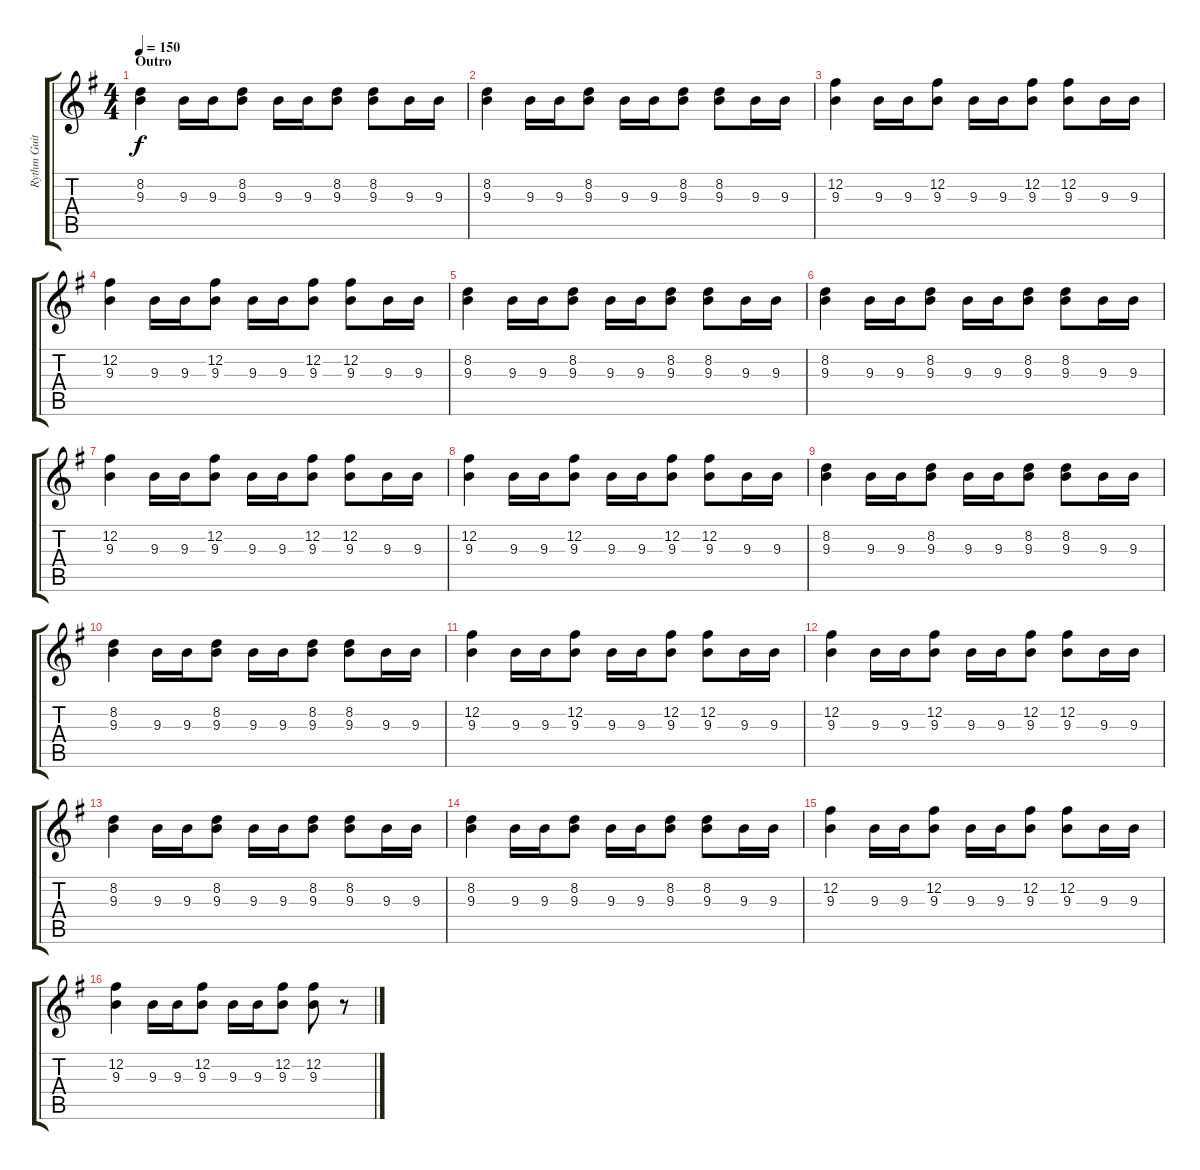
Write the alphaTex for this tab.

\track ("Rythm Guitar 2" "Rythm Guit") {instrument distortionguitar}
\staff {score tabs}
\tuning (B3 Gb3 D3 A2 E2 B1) {hide}
\ts (4 4)
\section ("" "Outro")
\tempo 150
\clef g2
\ks g
(8.2 9.3).4{dy f} 9.3.16 9.3.16 (8.2 9.3).8 9.3.16 9.3.16 (8.2 9.3).8 (8.2 9.3).8 9.3.16 9.3.16 |
(8.2 9.3).4 9.3.16 9.3.16 (8.2 9.3).8 9.3.16 9.3.16 (8.2 9.3).8 (8.2 9.3).8 9.3.16 9.3.16 |
(12.2 9.3).4 9.3.16 9.3.16 (12.2 9.3).8 9.3.16 9.3.16 (12.2 9.3).8 (12.2 9.3).8 9.3.16 9.3.16 |
(12.2 9.3).4 9.3.16 9.3.16 (12.2 9.3).8 9.3.16 9.3.16 (12.2 9.3).8 (12.2 9.3).8 9.3.16 9.3.16 |
(8.2 9.3).4 9.3.16 9.3.16 (8.2 9.3).8 9.3.16 9.3.16 (8.2 9.3).8 (8.2 9.3).8 9.3.16 9.3.16 |
(8.2 9.3).4 9.3.16 9.3.16 (8.2 9.3).8 9.3.16 9.3.16 (8.2 9.3).8 (8.2 9.3).8 9.3.16 9.3.16 |
(12.2 9.3).4 9.3.16 9.3.16 (12.2 9.3).8 9.3.16 9.3.16 (12.2 9.3).8 (12.2 9.3).8 9.3.16 9.3.16 |
(12.2 9.3).4 9.3.16 9.3.16 (12.2 9.3).8 9.3.16 9.3.16 (12.2 9.3).8 (12.2 9.3).8 9.3.16 9.3.16 |
(8.2 9.3).4 9.3.16 9.3.16 (8.2 9.3).8 9.3.16 9.3.16 (8.2 9.3).8 (8.2 9.3).8 9.3.16 9.3.16 |
(8.2 9.3).4 9.3.16 9.3.16 (8.2 9.3).8 9.3.16 9.3.16 (8.2 9.3).8 (8.2 9.3).8 9.3.16 9.3.16 |
(12.2 9.3).4 9.3.16 9.3.16 (12.2 9.3).8 9.3.16 9.3.16 (12.2 9.3).8 (12.2 9.3).8 9.3.16 9.3.16 |
(12.2 9.3).4 9.3.16 9.3.16 (12.2 9.3).8 9.3.16 9.3.16 (12.2 9.3).8 (12.2 9.3).8 9.3.16 9.3.16 |
(8.2 9.3).4 9.3.16 9.3.16 (8.2 9.3).8 9.3.16 9.3.16 (8.2 9.3).8 (8.2 9.3).8 9.3.16 9.3.16 |
(8.2 9.3).4 9.3.16 9.3.16 (8.2 9.3).8 9.3.16 9.3.16 (8.2 9.3).8 (8.2 9.3).8 9.3.16 9.3.16 |
(12.2 9.3).4 9.3.16 9.3.16 (12.2 9.3).8 9.3.16 9.3.16 (12.2 9.3).8 (12.2 9.3).8 9.3.16 9.3.16 |
(12.2 9.3).4 9.3.16 9.3.16 (12.2 9.3).8 9.3.16 9.3.16 (12.2 9.3).8 (12.2 9.3).8 r.8
